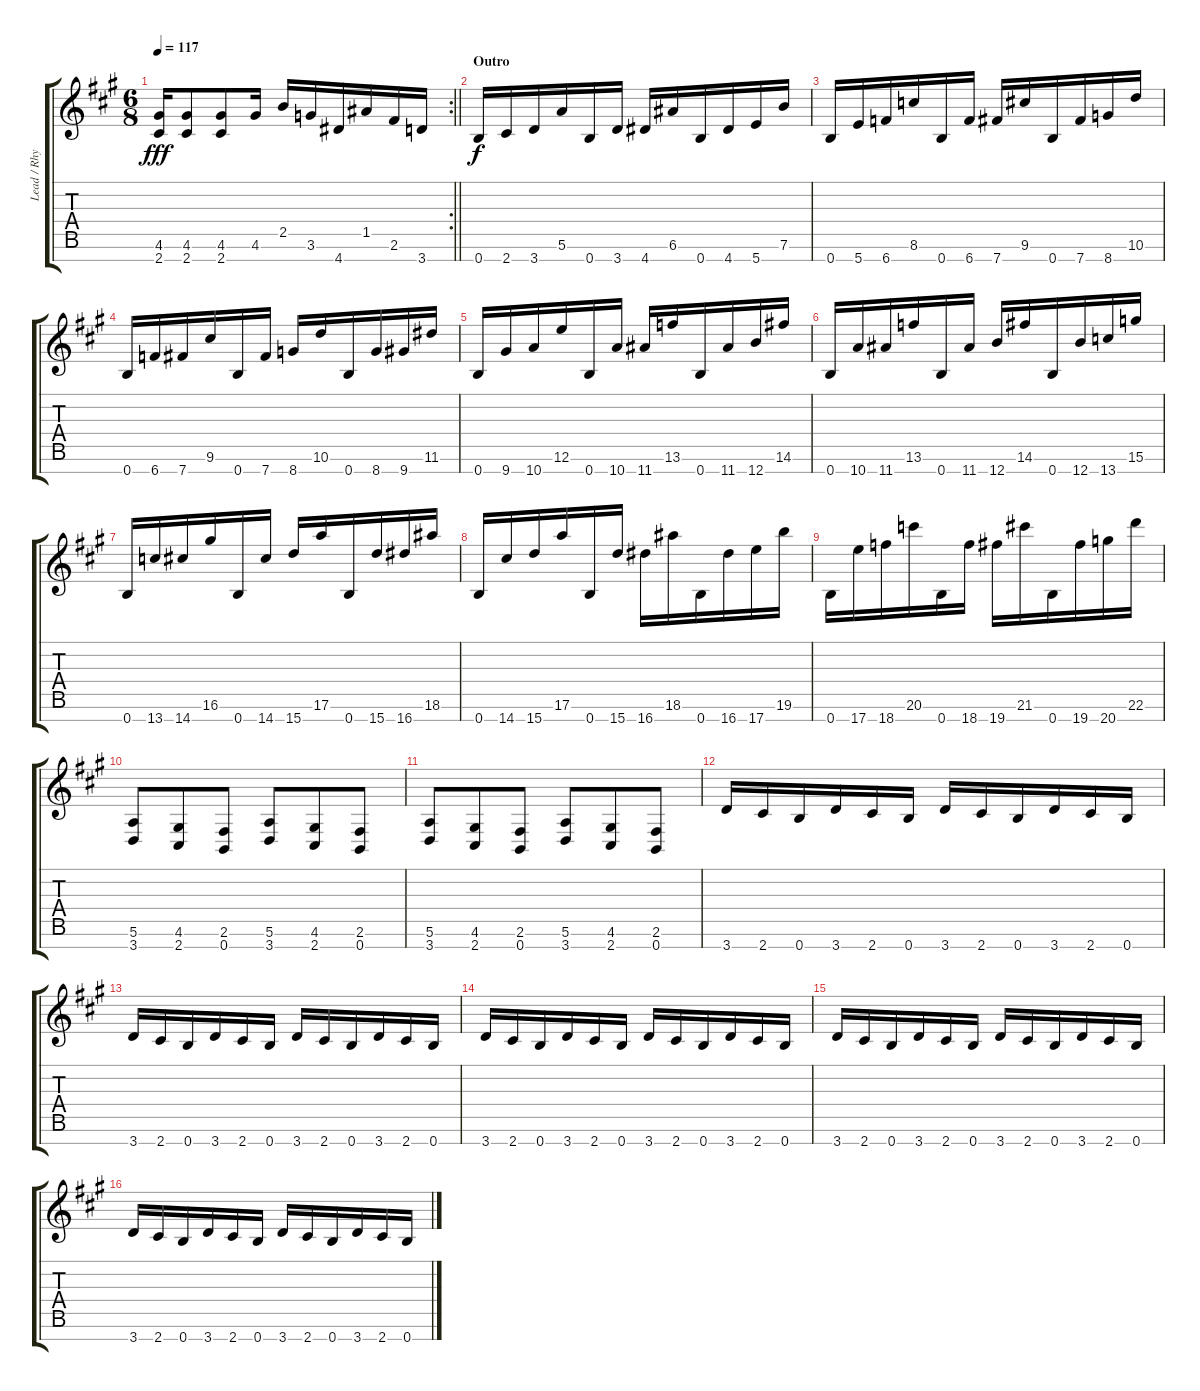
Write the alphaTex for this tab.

\track ("Lead / Rhythm Guitar 2" "Lead / Rhy") {instrument distortionguitar}
\staff {score tabs}
\tuning (E4 B3 G3 D3 A2 E2 B1) {hide}
\rc 2
\ts (6 8)
\tempo 117
\clef g2
\barLineRight lightlight
\ks a
(4.6 2.7).16{ot 8vb dy fff} (4.6 2.7).8{ot 8vb} (4.6 2.7).8{ot 8vb} 4.6.16{ot 8vb} 2.5.16{ot 8vb} 3.6.16{ot 8vb} 4.7.16{ot 8vb} 1.5.16{ot 8vb} 2.6.16{ot 8vb} 3.7.16{ot 8vb} |
\section ("" "Outro")
0.7.16{ot 8vb dy f} 2.7.16{ot 8vb} 3.7.16{ot 8vb} 5.6.16{ot 8vb} 0.7.16{ot 8vb} 3.7.16{ot 8vb} 4.7.16{ot 8vb} 6.6.16{ot 8vb} 0.7.16{ot 8vb} 4.7.16{ot 8vb} 5.7.16{ot 8vb} 7.6.16{ot 8vb} |
0.7.16{ot 8vb} 5.7.16{ot 8vb} 6.7.16{ot 8vb} 8.6.16{ot 8vb} 0.7.16{ot 8vb} 6.7.16{ot 8vb} 7.7.16{ot 8vb} 9.6.16{ot 8vb} 0.7.16{ot 8vb} 7.7.16{ot 8vb} 8.7.16{ot 8vb} 10.6.16{ot 8vb} |
0.7.16{ot 8vb} 6.7.16{ot 8vb} 7.7.16{ot 8vb} 9.6.16{ot 8vb} 0.7.16{ot 8vb} 7.7.16{ot 8vb} 8.7.16{ot 8vb} 10.6.16{ot 8vb} 0.7.16{ot 8vb} 8.7.16{ot 8vb} 9.7.16{ot 8vb} 11.6.16{ot 8vb} |
0.7.16{ot 8vb} 9.7.16{ot 8vb} 10.7.16{ot 8vb} 12.6.16{ot 8vb} 0.7.16{ot 8vb} 10.7.16{ot 8vb} 11.7.16{ot 8vb} 13.6.16{ot 8vb} 0.7.16{ot 8vb} 11.7.16{ot 8vb} 12.7.16{ot 8vb} 14.6.16{ot 8vb} |
0.7.16{ot 8vb} 10.7.16{ot 8vb} 11.7.16{ot 8vb} 13.6.16{ot 8vb} 0.7.16{ot 8vb} 11.7.16{ot 8vb} 12.7.16{ot 8vb} 14.6.16{ot 8vb} 0.7.16{ot 8vb} 12.7.16{ot 8vb} 13.7.16{ot 8vb} 15.6.16{ot 8vb} |
0.7.16{ot 8vb} 13.7.16{ot 8vb} 14.7.16{ot 8vb} 16.6.16{ot 8vb} 0.7.16{ot 8vb} 14.7.16{ot 8vb} 15.7.16{ot 8vb} 17.6.16{ot 8vb} 0.7.16{ot 8vb} 15.7.16{ot 8vb} 16.7.16{ot 8vb} 18.6.16{ot 8vb} |
0.7.16{ot 8vb} 14.7.16{ot 8vb} 15.7.16{ot 8vb} 17.6.16{ot 8vb} 0.7.16{ot 8vb} 15.7.16{ot 8vb} 16.7.16{ot 8vb} 18.6.16{ot 8vb} 0.7.16{ot 8vb} 16.7.16{ot 8vb} 17.7.16{ot 8vb} 19.6.16{ot 8vb} |
0.7.16{ot 8vb} 17.7.16{ot 8vb} 18.7.16{ot 8vb} 20.6.16{ot 8vb} 0.7.16{ot 8vb} 18.7.16{ot 8vb} 19.7.16{ot 8vb} 21.6.16{ot 8vb} 0.7.16{ot 8vb} 19.7.16{ot 8vb} 20.7.16{ot 8vb} 22.6.16{ot 8vb} |
(5.6 3.7).8 (4.6 2.7).8 (2.6 0.7).8 (5.6 3.7).8 (4.6 2.7).8 (2.6 0.7).8 |
(5.6 3.7).8 (4.6 2.7).8 (2.6 0.7).8 (5.6 3.7).8 (4.6 2.7).8 (2.6 0.7).8 |
3.7.16{ot 8vb} 2.7.16{ot 8vb} 0.7.16{ot 8vb} 3.7.16{ot 8vb} 2.7.16{ot 8vb} 0.7.16{ot 8vb} 3.7.16{ot 8vb} 2.7.16{ot 8vb} 0.7.16{ot 8vb} 3.7.16{ot 8vb} 2.7.16{ot 8vb} 0.7.16{ot 8vb} |
3.7.16{ot 8vb} 2.7.16{ot 8vb} 0.7.16{ot 8vb} 3.7.16{ot 8vb} 2.7.16{ot 8vb} 0.7.16{ot 8vb} 3.7.16{ot 8vb} 2.7.16{ot 8vb} 0.7.16{ot 8vb} 3.7.16{ot 8vb} 2.7.16{ot 8vb} 0.7.16{ot 8vb} |
3.7.16{ot 8vb} 2.7.16{ot 8vb} 0.7.16{ot 8vb} 3.7.16{ot 8vb} 2.7.16{ot 8vb} 0.7.16{ot 8vb} 3.7.16{ot 8vb} 2.7.16{ot 8vb} 0.7.16{ot 8vb} 3.7.16{ot 8vb} 2.7.16{ot 8vb} 0.7.16{ot 8vb} |
3.7.16{ot 8vb} 2.7.16{ot 8vb} 0.7.16{ot 8vb} 3.7.16{ot 8vb} 2.7.16{ot 8vb} 0.7.16{ot 8vb} 3.7.16{ot 8vb} 2.7.16{ot 8vb} 0.7.16{ot 8vb} 3.7.16{ot 8vb} 2.7.16{ot 8vb} 0.7.16{ot 8vb} |
3.7.16{ot 8vb} 2.7.16{ot 8vb} 0.7.16{ot 8vb} 3.7.16{ot 8vb} 2.7.16{ot 8vb} 0.7.16{ot 8vb} 3.7.16{ot 8vb} 2.7.16{ot 8vb} 0.7.16{ot 8vb} 3.7.16{ot 8vb} 2.7.16{ot 8vb} 0.7.16{ot 8vb}
